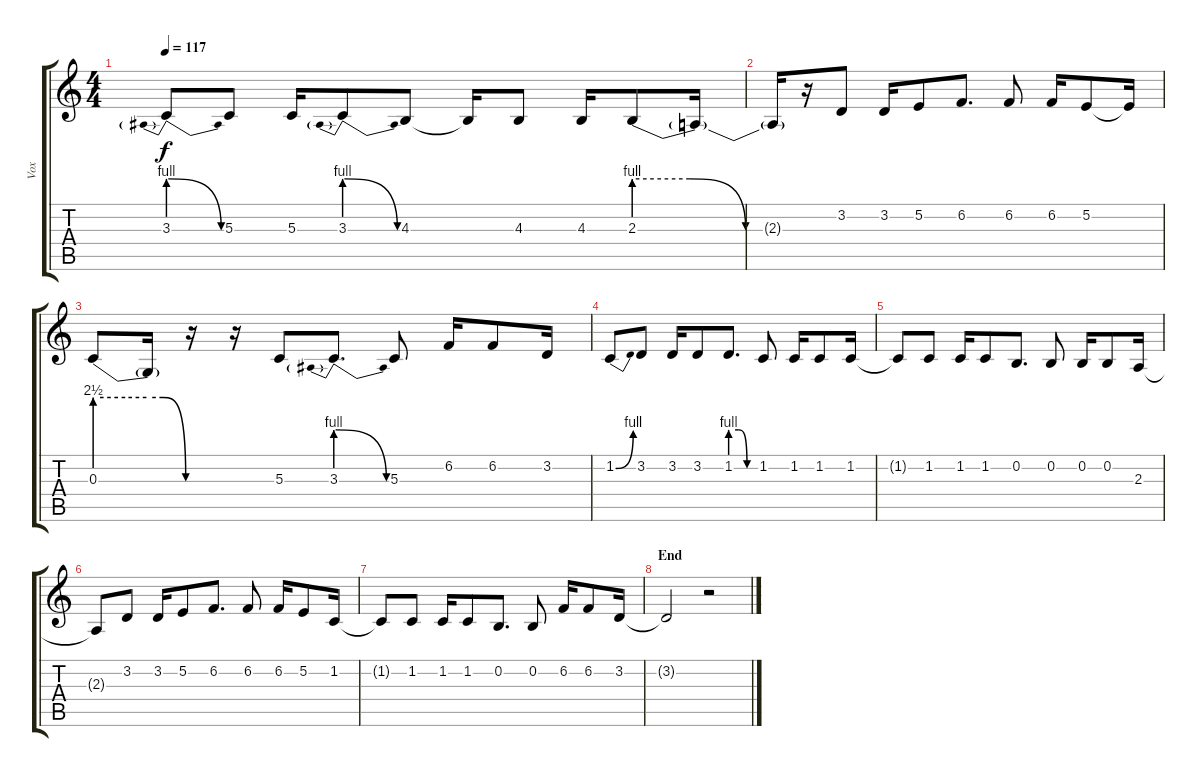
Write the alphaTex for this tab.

\track ("Vox" "Vox") {instrument trumpet}
\staff {score tabs}
\tuning (E4 B3 G3 D3 A2 E2) {hide}
\ts (4 4)
\tempo 117
\clef g2
\ks c
3.3{be (prebendrelease 0 4 60 0)}.8{dy f} 5.3.8 5.3.16 3.3{be (prebendrelease 0 4 60 0)}.8 4.3.8 4.3{t}.16 4.3.8 4.3.16 2.3{be (custom 0 4 20 4 40 0 60 0)}.8 2.3{t}.16 |
2.3{t}.16 r.16 3.2.8 3.2.16 5.2.8 6.2.8{d} 6.2.8 6.2.16 5.2.8 5.2{t}.16 |
0.3{be (custom 0 10 20 10 34 10 45 10 60 0)}.8 0.3{t}.16 r.16 r.16 5.3.8 3.3{be (prebendrelease 0 4 60 0)}.8{d} 5.3.8 6.2.16 6.2.8 3.2.16 |
1.2{be (bend 0 0 60 4)}.8 3.2.8 3.2.16 3.2.8 1.2{be (custom 0 4 20 4 40 0 60 0)}.8{d} 1.2.8 1.2.16 1.2.8 1.2.16 |
1.2{t}.8 1.2.8 1.2.16 1.2.8 0.2.8{d} 0.2.8 0.2.16 0.2.8 2.3.16 |
2.3{t}.8 3.2.8 3.2.16 5.2.8 6.2.8{d} 6.2.8 6.2.16 5.2.8 1.2.16 |
1.2{t}.8 1.2.8 1.2.16 1.2.8 0.2.8{d} 0.2.8 6.2.16 6.2.8 3.2.16 |
\section ("" "End")
3.2{t}.2 r.2
